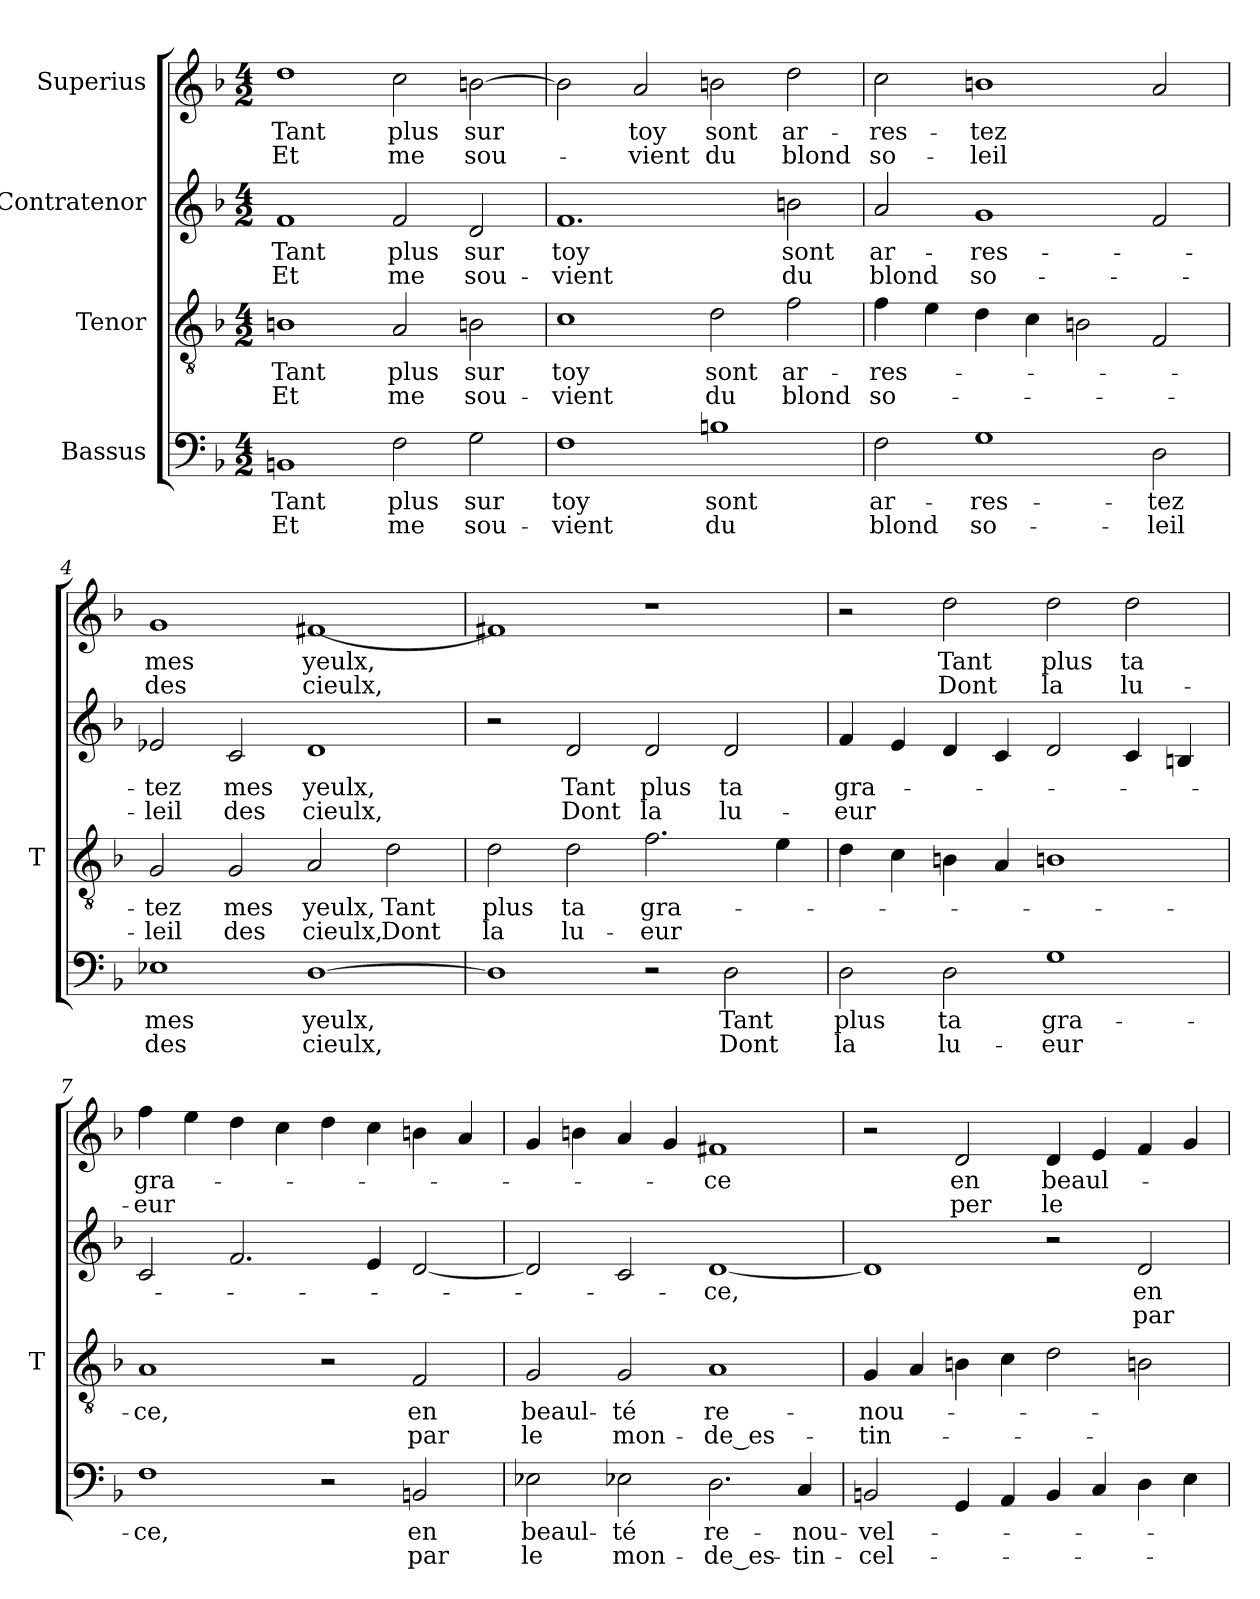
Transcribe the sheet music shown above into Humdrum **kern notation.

**kern	**text	**text	**kern	**text	**text	**kern	**text	**text	**kern	**text	**text
*part4	*part4	*part4	*part3	*part3	*part3	*part2	*part2	*part2	*part1	*part1	*part1
*staff4	*staff4	*staff4	*staff3	*staff3	*staff3	*staff2	*staff2	*staff2	*staff1	*staff1	*staff1
*I"Bassus	*	*	*I"Tenor	*	*	*I"Contratenor	*	*	*I"Superius	*	*
*	*	*	*I'T	*	*	*	*	*	*	*	*
*clefF4	*	*	*clefGv2	*	*	*clefG2	*	*	*clefG2	*	*
*k[b-]	*	*	*k[b-]	*	*	*k[b-]	*	*	*k[b-]	*	*
*M4/2	*	*	*M4/2	*	*	*M4/2	*	*	*M4/2	*	*
=1	=1	=1	=1	=1	=1	=1	=1	=1	=1	=1	=1
1BB	-Tant	-Et	1Bn	-Tant	-Et	1f	-Tant	-Et	1dd	-Tant	-Et
2F	-plus	-me	2A	-plus	-me	2f	-plus	-me	2cc	-plus	-me
2G	-sur	sou-	2Bn	-sur	sou-	2d	-sur	sou-	[2b	-sur	sou-
=2	=2	=2	=2	=2	=2	=2	=2	=2	=2	=2	=2
1F	-toy	-vient	1c	-toy	-vient	1.f	-toy	-vient	2b]	.	.
.	.	.	.	.	.	.	.	.	2a	-toy	-vient
1B	-sont	-du	2d	-sont	-du	.	.	.	2b	-sont	-du
.	.	.	2f	ar-	-blond	2b	-sont	-du	2dd	ar-	-blond
=3	=3	=3	=3	=3	=3	=3	=3	=3	=3	=3	=3
2F	ar-	-blond	4f	res-	so-	2a	ar-	-blond	2cc	res-	so-
.	.	.	4e	.	.	.	.	.	.	.	.
1G	res-	so-	4d	.	.	1g	res-	so-	1b	-tez	-leil
.	.	.	4c	.	.	.	.	.	.	.	.
.	.	.	2Bn	.	.	.	.	.	.	.	.
2D	-tez	-leil	2F	.	.	2f	.	.	2a	.	.
=4	=4	=4	=4	=4	=4	=4	=4	=4	=4	=4	=4
1E-X	-mes	-des	2G	-tez	-leil	2e-X	-tez	-leil	1g	-mes	-des
.	.	.	2G	-mes	-des	2c	-mes	-des	.	.	.
[1D	-yeulx,	-cieulx,	2A	-yeulx,	-cieulx,	1d	-yeulx,	-cieulx,	[1f#X	-yeulx,	-cieulx,
.	.	.	2d	-Tant	-Dont	.	.	.	.	.	.
=5	=5	=5	=5	=5	=5	=5	=5	=5	=5	=5	=5
1D]	.	.	2d	-plus	-la	2r	.	.	1f#X]	.	.
.	.	.	2d	-ta	lu-	2d	-Tant	-Dont	.	.	.
2r	.	.	2.f	gra-	-eur	2d	-plus	-la	1r	.	.
2D	-Tant	-Dont	.	.	.	2d	-ta	lu-	.	.	.
.	.	.	4e	.	.	.	.	.	.	.	.
=6	=6	=6	=6	=6	=6	=6	=6	=6	=6	=6	=6
2D	-plus	-la	4d	.	.	4f	gra-	-eur	2r	.	.
.	.	.	4c	.	.	4e	.	.	.	.	.
2D	-ta	lu-	4Bn	.	.	4d	.	.	2dd	-Tant	-Dont
.	.	.	4A	.	.	4c	.	.	.	.	.
1G	gra-	-eur	1Bn	.	.	2d	.	.	2dd	-plus	-la
.	.	.	.	.	.	4c	.	.	2dd	-ta	lu-
.	.	.	.	.	.	4B	.	.	.	.	.
=7	=7	=7	=7	=7	=7	=7	=7	=7	=7	=7	=7
1F	-ce,	.	1A	-ce,	.	2c	.	.	4ff	gra-	-eur
.	.	.	.	.	.	.	.	.	4ee	.	.
.	.	.	.	.	.	2.f	.	.	4dd	.	.
.	.	.	.	.	.	.	.	.	4cc	.	.
2r	.	.	2r	.	.	.	.	.	4dd	.	.
.	.	.	.	.	.	4e	.	.	4cc	.	.
2BB	-en	-par	2F	-en	-par	[2d	.	.	4b	.	.
.	.	.	.	.	.	.	.	.	4a	.	.
=8	=8	=8	=8	=8	=8	=8	=8	=8	=8	=8	=8
2E-X	beaul-	-le	2G	beaul-	-le	2d]	.	.	4g	.	.
.	.	.	.	.	.	.	.	.	4b	.	.
2E-X	-té	mon-	2G	-té	mon-	2c	.	.	4a	.	.
.	.	.	.	.	.	.	.	.	4g	.	.
2.D	re-	de_es-	1A	re-	de_es-	[1d	-ce,	.	1f#X	-ce	.
4C	nou-	tin-	.	.	.	.	.	.	.	.	.
=9	=9	=9	=9	=9	=9	=9	=9	=9	=9	=9	=9
2BB	vel-	cel-	4G	nou-	tin-	1d]	.	.	2r	.	.
.	.	.	4A	.	.	.	.	.	.	.	.
4GG	.	.	4Bn	.	.	.	.	.	2d	-en	-per
4AA	.	.	4c	.	.	.	.	.	.	.	.
4BB	.	.	2d	.	.	2r	.	.	4d	beaul-	-le
4C	.	.	.	.	.	.	.	.	4e	.	.
4D	.	.	2Bn	.	.	2d	-en	-par	4f	.	.
4E	.	.	.	.	.	.	.	.	4g	.	.
=	=	=	=	=	=	=	=	=	=	=	=
*-	*-	*-	*-	*-	*-	*-	*-	*-	*-	*-	*-
